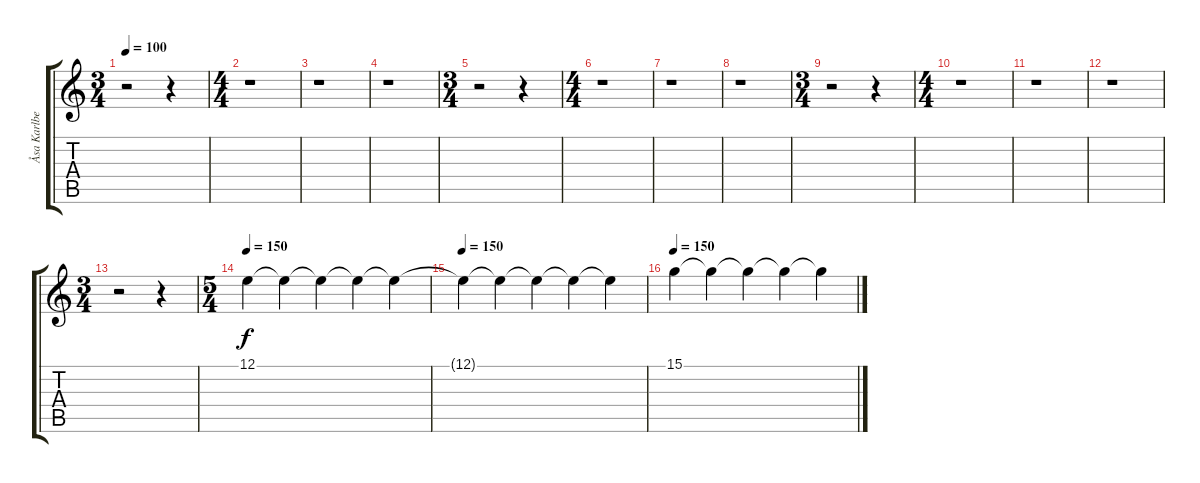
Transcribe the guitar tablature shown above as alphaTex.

\track ("Åsa Karlberg" "Åsa Karlbe") {instrument flute}
\staff {score tabs}
\tuning (E4 B3 G3 D3 A2 E2) {hide}
\ts (3 4)
\tempo 100
\clef g2
\ks c
r.2{dy f} r.4 |
\ts (4 4)
r.1 |
r.1 |
r.1 |
\ts (3 4)
r.2 r.4 |
\ts (4 4)
r.1 |
r.1 |
r.1 |
\ts (3 4)
r.2 r.4 |
\ts (4 4)
r.1 |
r.1 |
r.1 |
\ts (3 4)
r.2 r.4 |
\ts (5 4)
\tempo 150
12.1.4 12.1{t}.4 12.1{t}.4 12.1{t}.4 12.1{t}.4 |
\tempo 150
12.1{t}.4 12.1{t}.4 12.1{t}.4 12.1{t}.4 12.1{t}.4 |
\tempo 150
15.1.4 15.1{t}.4 15.1{t}.4 15.1{t}.4 15.1{t}.4
